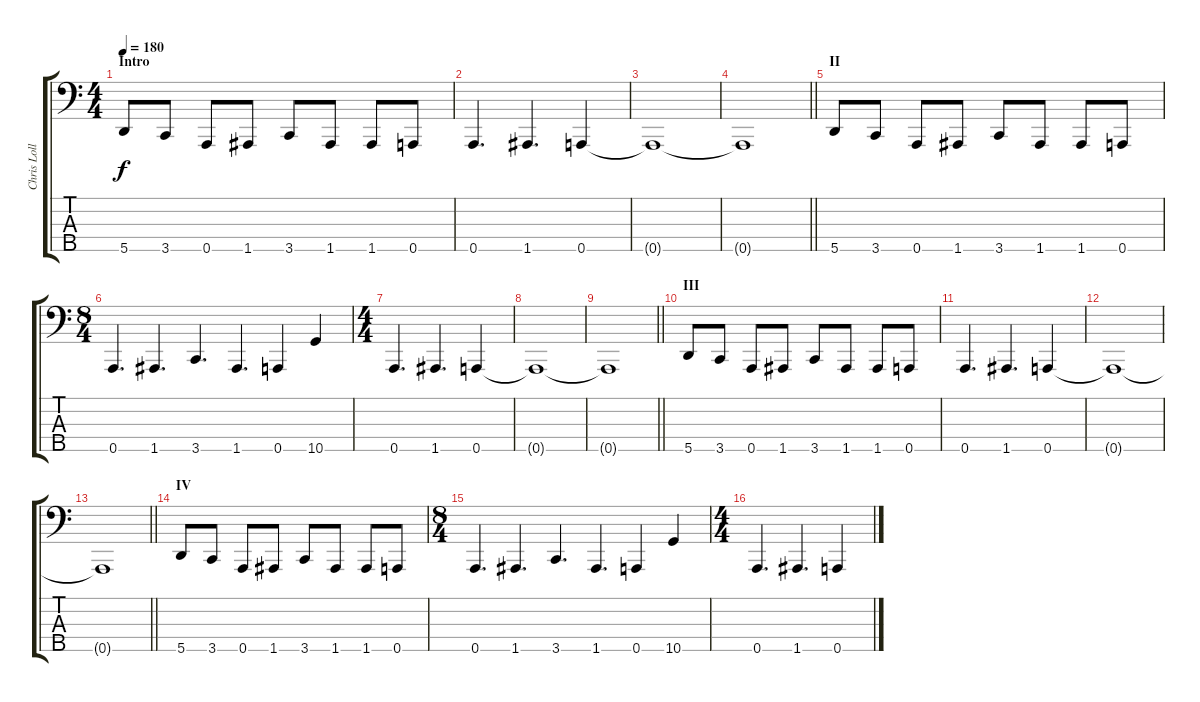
\track ("Chris Lollis" "Chris Loll") {instrument electricbasspick}
\staff {score tabs}
\tuning (G2 D2 A1 E1 A0) {hide}
\ts (4 4)
\section ("" "Intro")
\tempo 180
\clef f4
\ks c
5.5.8{dy f instrument electricbasspick} 3.5.8 0.5.8 1.5.8 3.5.8 1.5.8 1.5.8 0.5.8 |
0.5.4{d} 1.5.4{d} 0.5.4 |
0.5{t}.1 |
\barLineRight lightlight
0.5{t}.1 |
\section ("" "II")
5.5.8 3.5.8 0.5.8 1.5.8 3.5.8 1.5.8 1.5.8 0.5.8 |
\ts (8 4)
0.5.4{d} 1.5.4{d} 3.5.4{d} 1.5.4{d} 0.5.4 10.5.4 |
\ts (4 4)
0.5.4{d} 1.5.4{d} 0.5.4 |
0.5{t}.1 |
\barLineRight lightlight
0.5{t}.1 |
\section ("" "III")
5.5.8 3.5.8 0.5.8 1.5.8 3.5.8 1.5.8 1.5.8 0.5.8 |
0.5.4{d} 1.5.4{d} 0.5.4 |
0.5{t}.1 |
\barLineRight lightlight
0.5{t}.1 |
\section ("" "IV")
5.5.8 3.5.8 0.5.8 1.5.8 3.5.8 1.5.8 1.5.8 0.5.8 |
\ts (8 4)
0.5.4{d} 1.5.4{d} 3.5.4{d} 1.5.4{d} 0.5.4 10.5.4 |
\ts (4 4)
0.5.4{d} 1.5.4{d} 0.5.4
